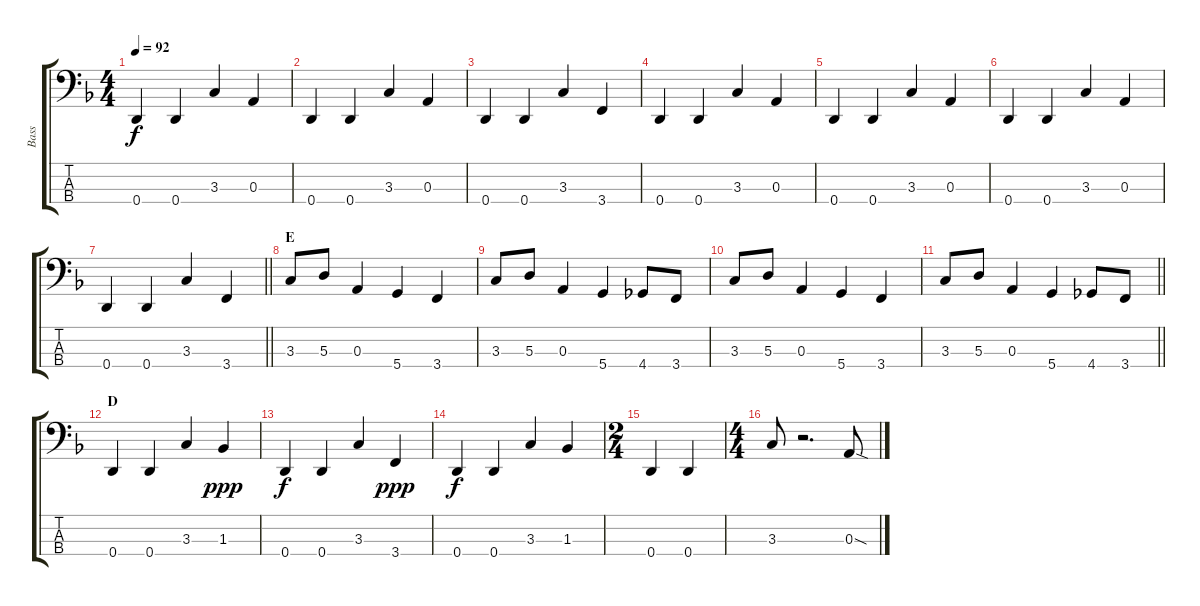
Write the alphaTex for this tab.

\track ("Bass" "Bass") {instrument electricbassfinger}
\staff {score tabs}
\tuning (G2 D2 A1 D1) {hide}
\ts (4 4)
\tempo 92
\clef f4
\ks f
0.4.4{dy f} 0.4.4 3.3.4 0.3.4 |
0.4.4 0.4.4 3.3.4 0.3.4 |
0.4.4 0.4.4 3.3.4 3.4.4 |
0.4.4 0.4.4 3.3.4 0.3.4 |
0.4.4 0.4.4 3.3.4 0.3.4 |
0.4.4 0.4.4 3.3.4 0.3.4 |
\barLineRight lightlight
0.4.4 0.4.4 3.3.4 3.4.4 |
\section ("" "E")
3.3.8 5.3.8 0.3.4 5.4.4 3.4.4 |
3.3.8 5.3.8 0.3.4 5.4.4 4.4.8 3.4.8 |
3.3.8 5.3.8 0.3.4 5.4.4 3.4.4 |
\barLineRight lightlight
3.3.8 5.3.8 0.3.4 5.4.4 4.4.8 3.4.8 |
\section ("" "D")
0.4.4 0.4.4 3.3.4 1.3.4{dy ppp} |
0.4.4{dy f} 0.4.4 3.3.4 3.4.4{dy ppp} |
0.4.4{dy f} 0.4.4 3.3.4 1.3.4 |
\ts (2 4)
0.4.4 0.4.4 |
\ts (4 4)
3.3.8 r.2{d} 0.3{sod}.8
